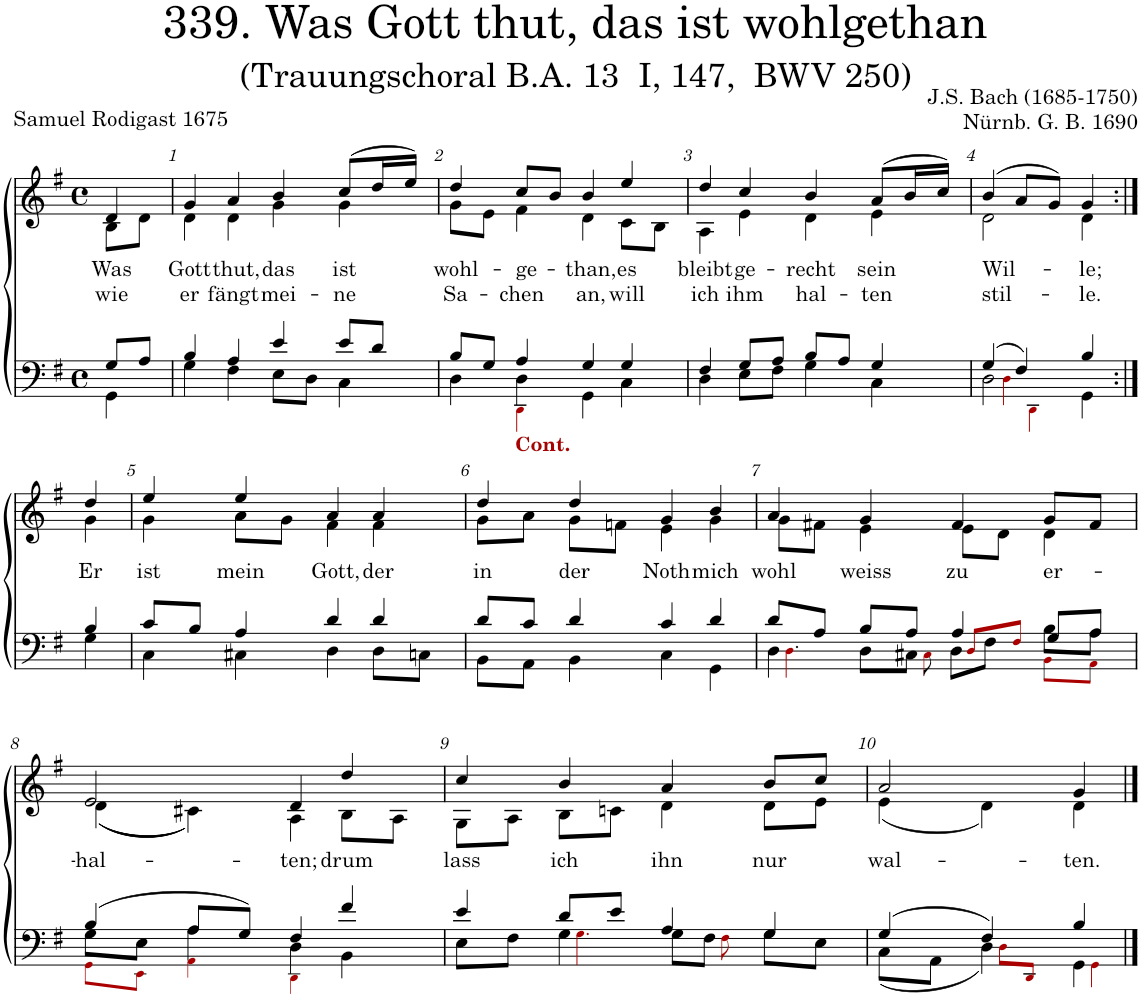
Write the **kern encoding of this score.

**kern	**kern	**text	**text
*part2	*part1	*part1	*part1
*staff2	*staff1	*staff1	*staff1
*I"Tenor/Bass	*I"Soprano/Alto	*	*
*clefF4	*clefG2	*	*
*k[f#]	*k[f#]	*	*
*M4/4	*M4/4	*	*
*met(c)	*met(c)	*	*
=	=	=	=
*^	*	*	*
!	!	!	!LO:LY:b	!LO:LY:b
*	*	*^	*	*
8G/L	4GG\	4d/	8B\L	Was	wie
8A/J	.	.	8d\J	.	.
=1	=1	=1	=1	=1	=1
!	!	!	!	!LO:LY:b	!LO:LY:b
4B/	4G\	4g/	4d\	Gott	er
!	!	!	!	!LO:LY:b	!LO:LY:b
4A/	4F#\	4a/	4d\	thut,	fängt
!	!	!	!	!LO:LY:b	!LO:LY:b
4e/	8E\L	4b/	4g\	das	mei-
.	8D\J	.	.	.	.
!	!	!	!	!LO:LY:b	!LO:LY:b
8e/L	4C\	(8cc/L	4g\	ist	-ne
8d/J	.	16dd/L	.	.	.
.	.	16ee/JJ)	.	.	.
=2	=2	=2	=2	=2	=2
*	*^	*	*	*	*
!	!	!	!	!	!LO:LY:b	!LO:LY:b
8B/L	4D\	4ryy	4dd/	8g\L	-wohl-	Sa-
8G/J	.	.	.	8e\J	.	.
!LO:TX:b:B:color=#AA0000:t=Cont.	!	!	!	!	!	!
!	!	!	!	!	!LO:LY:b	!LO:LY:b
4A/	4D\	4DDi\	8cc/L	4f#\	-ge-	-chen
.	.	.	8b/J	.	.	.
!	!	!	!	!	!LO:LY:b	!LO:LY:b
4G/	4GG\	2ryy	4b/	4d\	-than,	an,
!	!	!	!	!	!LO:LY:b	!LO:LY:b
4G/	4C\	.	4ee/	8c\L	es	will
.	.	.	.	8B\J	.	.
*	*v	*v	*	*	*	*
=3	=3	=3	=3	=3	=3
!	!	!	!	!LO:LY:b	!LO:LY:b
4F#/	4D\	4dd/	4A\	bleibt	ich
!	!	!	!	!LO:LY:b	!LO:LY:b
8G/L	8E\L	4cc/	4e\	ge-	ihm
8A/J	8F#\J	.	.	.	.
!	!	!	!	!LO:LY:b	!LO:LY:b
8B/L	4G\	4b/	4d\	-recht	hal-
8A/J	.	.	.	.	.
!	!	!	!	!LO:LY:b	!LO:LY:b
4G/	4C\	(8a/L	4e\	sein	-ten
.	.	16b/L	.	.	.
.	.	16cc/JJ)	.	.	.
=4	=4	=4	=4	=4	=4
*	*^	*	*	*	*
!	!	!	!	!	!LO:LY:b	!LO:LY:b
(4G/	2D\	4Di\	(4b/	2d\	Wil-	stil-
4F#/)	.	4DDi\	8a/L	.	.	.
.	.	.	8g/J)	.	.	.
!	!	!	!	!	!LO:LY:b	!LO:LY:b
4B/	4GG\	4ryy	4g/	4d\	-le;	-le.
!!LO:LB:g=z	!!
=4X1:|!	=4X1:|!	=4X1:|!	=4X1:|!	=4X1:|!	=4X1:|!	=4X1:|!
!	!	!	!	!	!LO:LY:b	!
*	*v	*v	*	*	*	*
4B/	4G\	4dd/	4g\	Er	.
=5	=5	=5	=5	=5	=5
!	!	!	!	!LO:LY:b	!
8c/L	4C\	4ee/	4g\	ist	.
8B/J	.	.	.	.	.
!	!	!	!	!LO:LY:b	!
4A/	4C#X\	4ee/	8a\L	mein	.
.	.	.	8g\J	.	.
!	!	!	!	!LO:LY:b	!
4d/	4D\	4a/	4f#\	Gott,	.
!	!	!	!	!LO:LY:b	!
4d/	8D\L	4a/	4f#\	der	.
.	8Cn\J	.	.	.	.
=6	=6	=6	=6	=6	=6
!	!	!	!	!LO:LY:b	!
8d/L	8BB\L	4dd/	8g\L	in	.
8c/J	8AA\J	.	8a\J	.	.
!	!	!	!	!LO:LY:b	!
4d/	4BB\	4dd/	8g\L	der	.
.	.	.	8fn\J	.	.
!	!	!	!	!LO:LY:b	!
4c/	4C\	4g/	4e\	Noth	.
!	!	!	!	!LO:LY:b	!
4d/	4GG\	4b/	4g\	mich	.
=7	=7	=7	=7	=7	=7
*	*^	*	*	*	*
!	!	!	!	!	!LO:LY:b	!
8d/L	4D\	4.Di\	4a/	8g\L	wohl	.
8A/J	.	.	.	8f#X\J	.	.
!	!	!	!	!	!LO:LY:b	!
8B/L	8D\L	.	4g/	4e\	weiss	.
8A/J	8C#X\J	8C#i\	.	.	.	.
!	!	!	!	!	!LO:LY:b	!
4A/	8D\L	8Di/L	4f#/	8e\L	zu	.
.	8F#\J	8F#i/J	.	8d\J	.	.
!	!	!	!	!	!LO:LY:b	!
8G/L	8B\L	8BBi\L	8g/L	4d\	er-	.
8A/J	8A\J	8AAi\J	8f#/J	.	.	.
!!LO:LB:g=z	!!
=8	=8	=8	=8	=8	=8	=8
!	!	!	!	!	!LO:LY:b	!
(4B/	8G\L	8GGi\L	2e/	((4d\	-hal-	.
.	8E\J	8EEi\J	.	.	.	.
8A/L	4A\	4AAi\	.	4c#X\))	.	.
8G/J)	.	.	.	.	.	.
!	!	!	!	!	!LO:LY:b	!
4F#/	4D\	4DDi\	4d/	4A\	-ten;	.
!	!	!	!	!	!LO:LY:b	!
4f#/	4BB\	4ryy	4dd/	8B\L	drum	.
.	.	.	.	8A\J	.	.
=9	=9	=9	=9	=9	=9	=9
!	!	!	!	!	!LO:LY:b	!
4e/	8E\L	4ryy	4cc/	8G\L	lass	.
.	8F#\J	.	.	8A\J	.	.
!	!	!	!	!	!LO:LY:b	!
8d/L	4G\	4.Gi\	4b/	8B\L	ich	.
8e/J	.	.	.	8cn\J	.	.
!	!	!	!	!	!LO:LY:b	!
4A/	8G\L	.	4a/	4d\	ihn	.
.	8F#\J	8F#!i\	.	.	.	.
!	!	!	!	!	!LO:LY:b	!
4G/	8G\L	4ryy	8b/L	8d\L	nur	.
.	8E\J	.	8cc/J	8e\J	.	.
=10	=10	=10	=10	=10	=10	=10
!	!	!	!	!	!LO:LY:b	!
(4G/	(8C\L	4ryy	2a/	(4e\	wal-	.
.	8AA\J	.	.	.	.	.
4F#/)	4D\)	8D;<i\L	.	4d\)	.	.
.	.	8DDi/J	.	.	.	.
!	!	!	!	!	!LO:LY:b	!
4B/	4GG\	4GGi\	4g/	4d\	-ten.	.
*v	*v	*v	*	*	*	*
*	*v	*v	*	*
==	==	==	==
*-	*-	*-	*-
